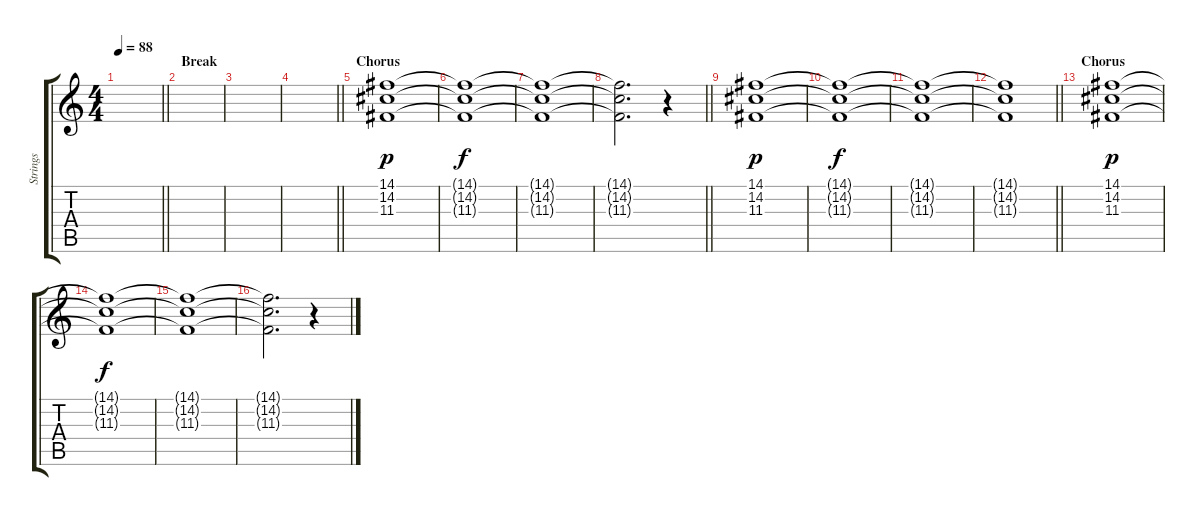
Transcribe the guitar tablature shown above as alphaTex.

\track ("Strings" "Strings") {instrument stringensemble2}
\staff {score tabs}
\tuning (E4 B3 G3 D3 A2 E2) {hide}
\ts (4 4)
\tempo 88
\clef g2
\barLineRight lightlight
\ks c
|
\section ("" "Break")
|
|
\barLineRight lightlight
|
\section ("" "Chorus")
(14.1 14.2 11.3).1{dy p volume 7 balance 8} |
(14.1{t} 14.2{t} 11.3{t}).1{dy f} |
(14.1{t} 14.2{t} 11.3{t}).1 |
\barLineRight lightlight
(14.1{t} 14.2{t} 11.3{t}).2{d} r.4{volume 0} |
(14.1 14.2 11.3).1{dy p volume 7} |
(14.1{t} 14.2{t} 11.3{t}).1{dy f} |
(14.1{t} 14.2{t} 11.3{t}).1 |
\barLineRight lightlight
(14.1{t} 14.2{t} 11.3{t}).1 |
\section ("" "Chorus")
(14.1 14.2 11.3).1{dy p volume 7 balance 8} |
(14.1{t} 14.2{t} 11.3{t}).1{dy f} |
(14.1{t} 14.2{t} 11.3{t}).1 |
(14.1{t} 14.2{t} 11.3{t}).2{d} r.4{volume 0}
